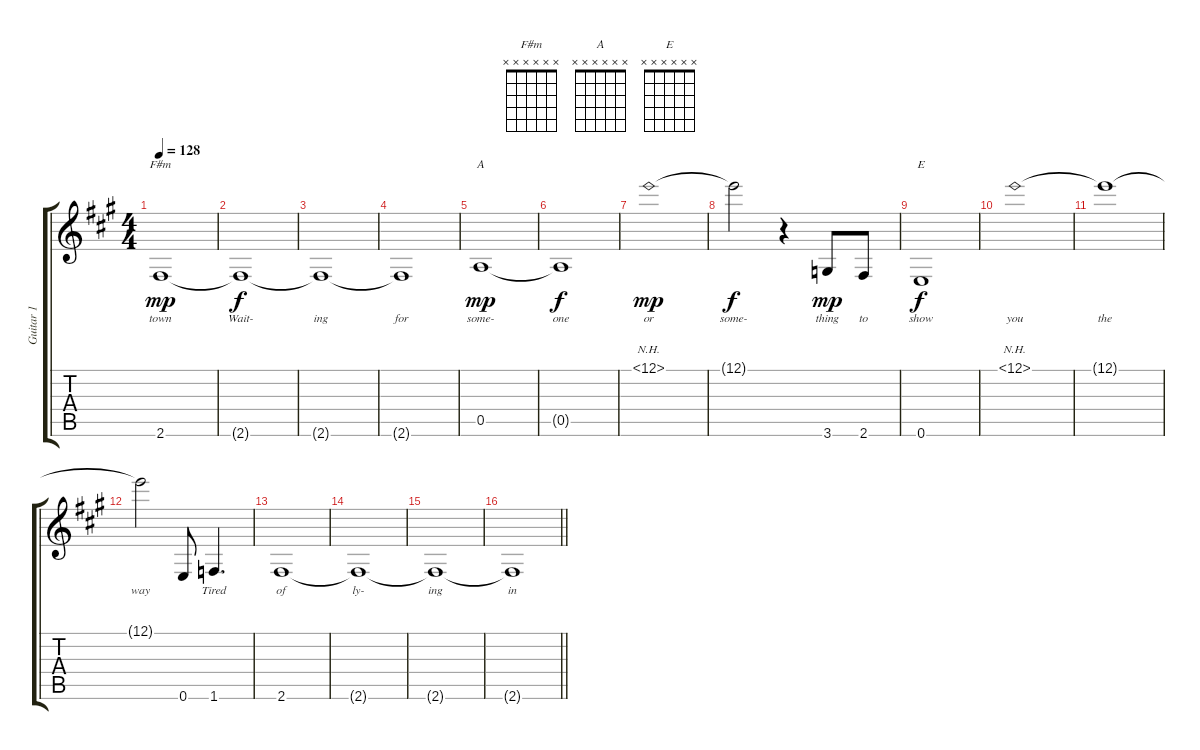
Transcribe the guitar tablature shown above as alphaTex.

\track ("Guitar 1" "Guitar 1") {instrument electricguitarclean}
\staff {score tabs}
\tuning (E4 B3 G3 D3 A2 E2) {hide}
\chord ("F#m" x x x x x x)
\chord ("A" x x x x x x)
\chord ("E" x x x x x x)
\ts (4 4)
\tempo 128
\clef g2
\ks f#minor
2.6.1{ch "F#m" lyrics (0 "town") lyrics (1 "") lyrics (2 "") lyrics (3 "") lyrics (4 "") dy mp} |
2.6{t}.1{lyrics (0 "Wait-") lyrics (1 "") lyrics (2 "") lyrics (3 "") lyrics (4 "") dy f} |
2.6{t}.1{lyrics (0 "ing") lyrics (1 "") lyrics (2 "") lyrics (3 "") lyrics (4 "")} |
2.6{t}.1{lyrics (0 "for") lyrics (1 "") lyrics (2 "") lyrics (3 "") lyrics (4 "")} |
0.5.1{ch "A" lyrics (0 "some-") lyrics (1 "") lyrics (2 "") lyrics (3 "") lyrics (4 "") dy mp} |
0.5{t}.1{lyrics (0 "one") lyrics (1 "") lyrics (2 "") lyrics (3 "") lyrics (4 "") dy f} |
12.1{nh}.1{lyrics (0 "or") lyrics (1 "") lyrics (2 "") lyrics (3 "") lyrics (4 "") dy mp} |
12.1{t}.2{lyrics (0 "some-") lyrics (1 "") lyrics (2 "") lyrics (3 "") lyrics (4 "") dy f} r.4 3.6.8{lyrics (0 "thing") lyrics (1 "") lyrics (2 "") lyrics (3 "") lyrics (4 "") dy mp} 2.6.8{lyrics (0 "to") lyrics (1 "") lyrics (2 "") lyrics (3 "") lyrics (4 "")} |
0.6.1{ch "E" lyrics (0 "show") lyrics (1 "") lyrics (2 "") lyrics (3 "") lyrics (4 "") dy f} |
12.1{nh}.1{lyrics (0 "you") lyrics (1 "") lyrics (2 "") lyrics (3 "") lyrics (4 "")} |
12.1{t}.1{lyrics (0 "the") lyrics (1 "") lyrics (2 "") lyrics (3 "") lyrics (4 "")} |
12.1{t}.2{lyrics (0 "way") lyrics (1 "") lyrics (2 "") lyrics (3 "") lyrics (4 "")} 0.6.8{lyrics (0 "") lyrics (1 "") lyrics (2 "") lyrics (3 "") lyrics (4 "")} 1.6.4{d lyrics (0 "Tired") lyrics (1 "") lyrics (2 "") lyrics (3 "") lyrics (4 "")} |
2.6.1{lyrics (0 "of") lyrics (1 "") lyrics (2 "") lyrics (3 "") lyrics (4 "")} |
2.6{t}.1{lyrics (0 "ly-") lyrics (1 "") lyrics (2 "") lyrics (3 "") lyrics (4 "")} |
2.6{t}.1{lyrics (0 "ing") lyrics (1 "") lyrics (2 "") lyrics (3 "") lyrics (4 "")} |
\barLineRight lightlight
2.6{t}.1{lyrics (0 "in") lyrics (1 "") lyrics (2 "") lyrics (3 "") lyrics (4 "")}
